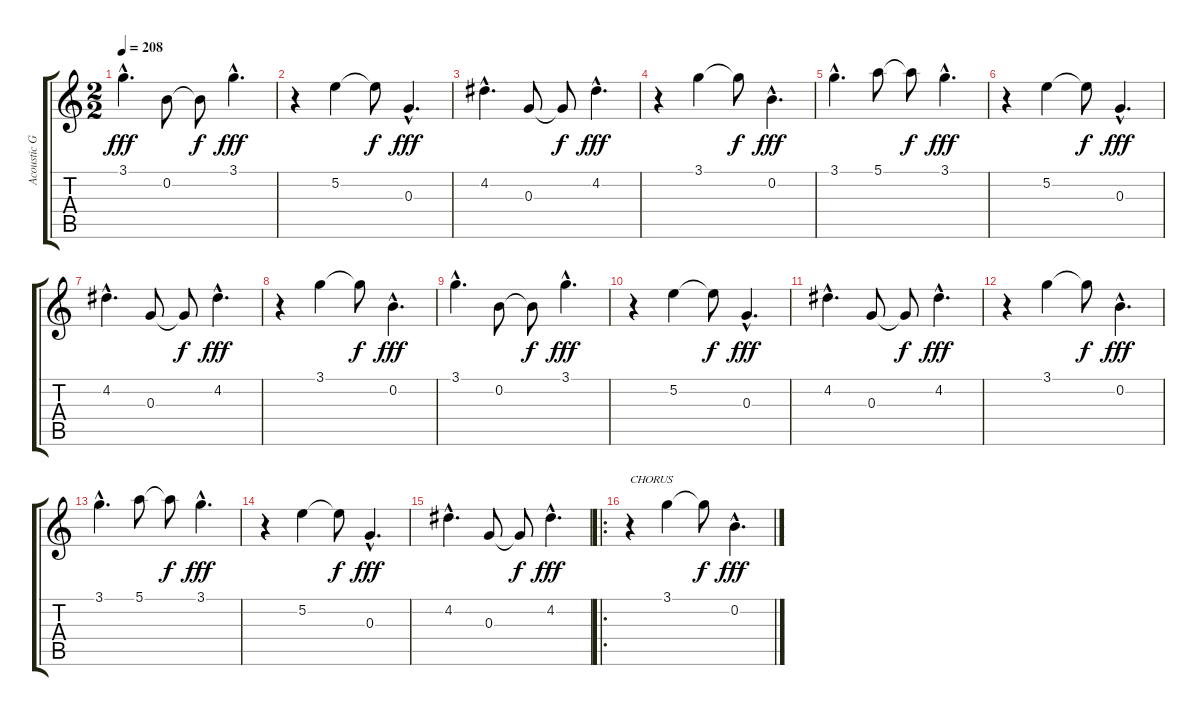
\track ("Acoustic Guitar" "Acoustic G") {instrument acousticguitarsteel}
\staff {score tabs}
\tuning (E4 B3 G3 D3 A2 E2) {hide}
\ts (2 2)
\tempo 208
\clef g2
\ks c
3.1{hac}.4{d dy fff} 0.2.8 0.2{t}.8{dy f} 3.1{hac}.4{d dy fff} |
r.4 5.2.4 5.2{t}.8{dy f} 0.3{hac}.4{d dy fff} |
4.2{hac}.4{d} 0.3.8 0.3{t}.8{dy f} 4.2{hac}.4{d dy fff} |
r.4 3.1.4 3.1{t}.8{dy f} 0.2{hac}.4{d dy fff} |
3.1{hac}.4{d} 5.1.8 5.1{t}.8{dy f} 3.1{hac}.4{d dy fff} |
r.4 5.2.4 5.2{t}.8{dy f} 0.3{hac}.4{d dy fff} |
4.2{hac}.4{d} 0.3.8 0.3{t}.8{dy f} 4.2{hac}.4{d dy fff} |
r.4 3.1.4 3.1{t}.8{dy f} 0.2{hac}.4{d dy fff} |
3.1{hac}.4{d} 0.2.8 0.2{t}.8{dy f} 3.1{hac}.4{d dy fff} |
r.4 5.2.4 5.2{t}.8{dy f} 0.3{hac}.4{d dy fff} |
4.2{hac}.4{d} 0.3.8 0.3{t}.8{dy f} 4.2{hac}.4{d dy fff} |
r.4 3.1.4 3.1{t}.8{dy f} 0.2{hac}.4{d dy fff} |
3.1{hac}.4{d} 5.1.8 5.1{t}.8{dy f} 3.1{hac}.4{d dy fff} |
r.4 5.2.4 5.2{t}.8{dy f} 0.3{hac}.4{d dy fff} |
4.2{hac}.4{d} 0.3.8 0.3{t}.8{dy f} 4.2{hac}.4{d dy fff} |
\ro
r.4{txt "CHORUS"} 3.1.4 3.1{t}.8{dy f} 0.2{hac}.4{d dy fff}
